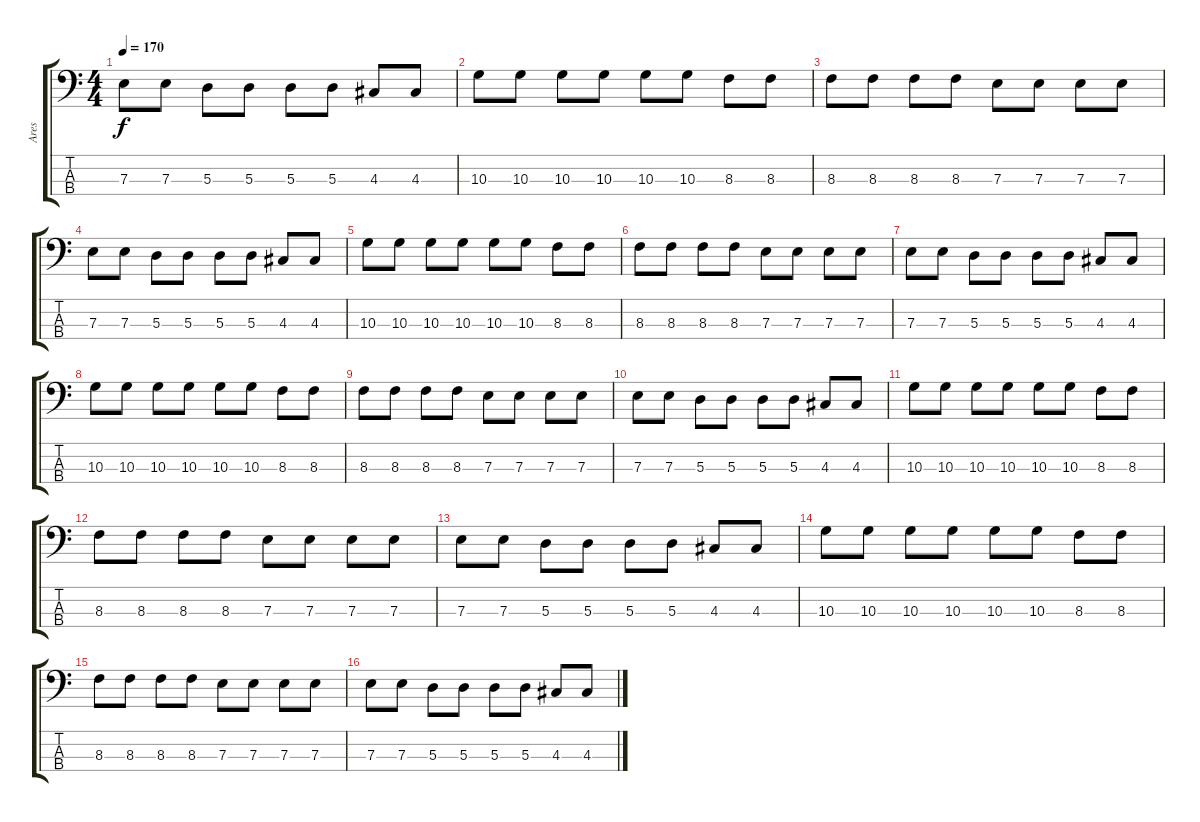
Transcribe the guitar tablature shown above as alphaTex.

\track ("Ares" "Ares") {instrument electricbassfinger}
\staff {score tabs}
\tuning (G2 D2 A1 E1) {hide}
\ts (4 4)
\tempo 170
\clef f4
\ks c
7.3.8{dy f} 7.3.8 5.3.8 5.3.8 5.3.8 5.3.8 4.3.8 4.3.8 |
10.3.8 10.3.8 10.3.8 10.3.8 10.3.8 10.3.8 8.3.8 8.3.8 |
8.3.8 8.3.8 8.3.8 8.3.8 7.3.8 7.3.8 7.3.8 7.3.8 |
7.3.8 7.3.8 5.3.8 5.3.8 5.3.8 5.3.8 4.3.8 4.3.8 |
10.3.8 10.3.8 10.3.8 10.3.8 10.3.8 10.3.8 8.3.8 8.3.8 |
8.3.8 8.3.8 8.3.8 8.3.8 7.3.8 7.3.8 7.3.8 7.3.8 |
7.3.8 7.3.8 5.3.8 5.3.8 5.3.8 5.3.8 4.3.8 4.3.8 |
10.3.8 10.3.8 10.3.8 10.3.8 10.3.8 10.3.8 8.3.8 8.3.8 |
8.3.8 8.3.8 8.3.8 8.3.8 7.3.8 7.3.8 7.3.8 7.3.8 |
7.3.8 7.3.8 5.3.8 5.3.8 5.3.8 5.3.8 4.3.8 4.3.8 |
10.3.8 10.3.8 10.3.8 10.3.8 10.3.8 10.3.8 8.3.8 8.3.8 |
8.3.8 8.3.8 8.3.8 8.3.8 7.3.8 7.3.8 7.3.8 7.3.8 |
7.3.8 7.3.8 5.3.8 5.3.8 5.3.8 5.3.8 4.3.8 4.3.8 |
10.3.8 10.3.8 10.3.8 10.3.8 10.3.8 10.3.8 8.3.8 8.3.8 |
8.3.8 8.3.8 8.3.8 8.3.8 7.3.8 7.3.8 7.3.8 7.3.8 |
7.3.8 7.3.8 5.3.8 5.3.8 5.3.8 5.3.8 4.3.8 4.3.8
